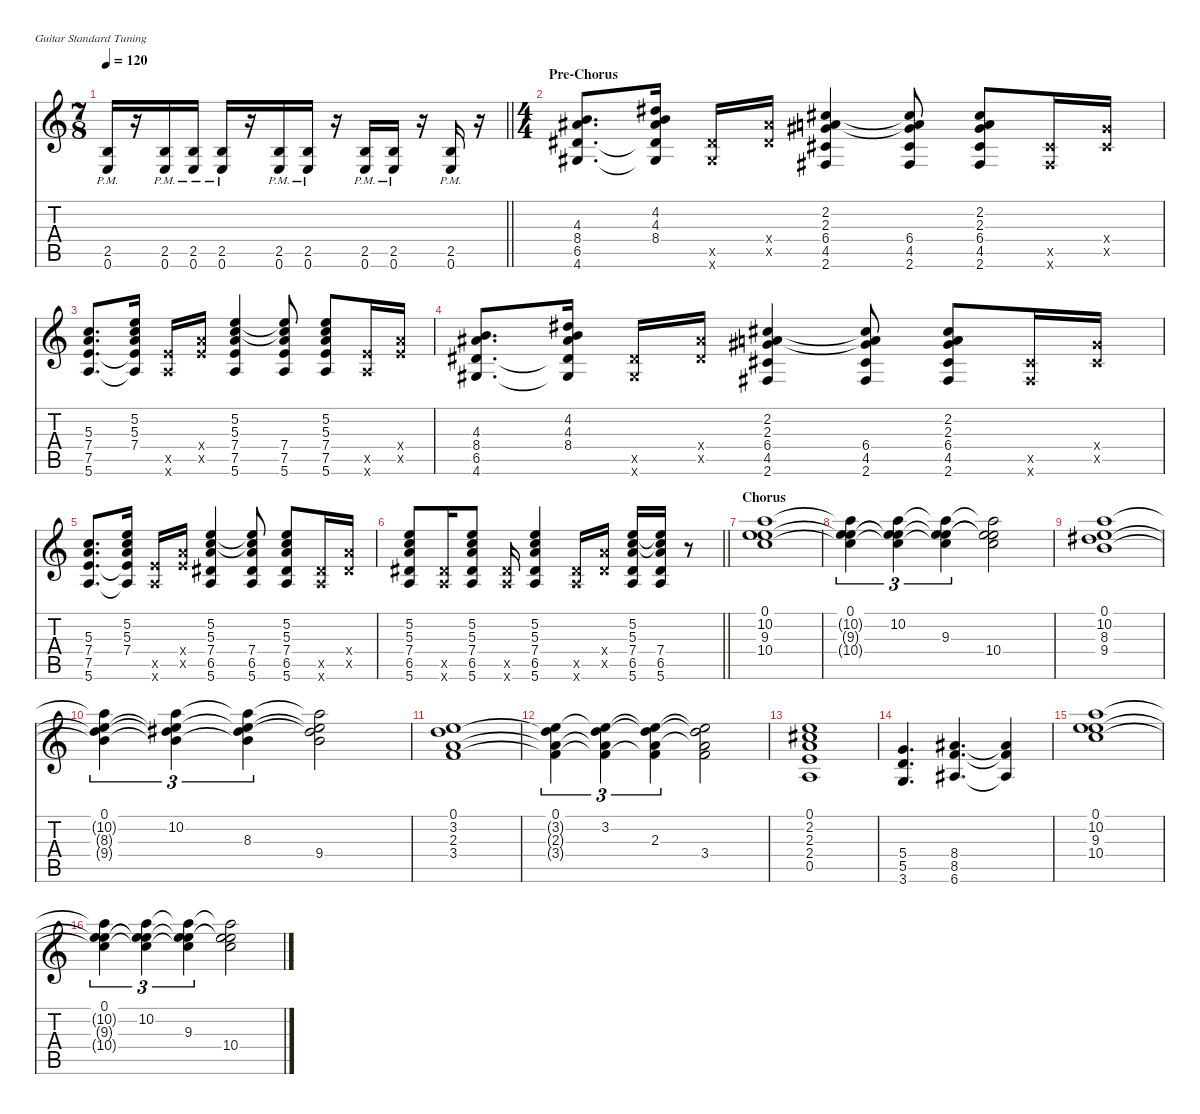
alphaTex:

\defaultSystemsLayout 4
\hideDynamics
\bracketExtendMode nobrackets
\singleTrackTrackNamePolicy hidden
\multiTrackTrackNamePolicy hidden
\firstSystemTrackNameMode fullname
\firstSystemTrackNameOrientation horizontal
\otherSystemsTrackNameOrientation horizontal
\track ("Fredrik Akesson - Electric Guitar 1" "dist.guit.") {instrument distortionguitar}
\staff {score tabs}
\tuning (E4 B3 G3 D3 A2 E2)
\ts (7 8)
\beaming (8 2 2 2 2)
\tempo 120
\clef g2
\barLineRight lightlight
\ks c
(2.5{pm} 0.6{pm}).16{dy ff beam Up} r.16{beam Up} (2.5{pm} 0.6{pm}).16{beam Up} (2.5{pm} 0.6{pm}).16{beam Up} (2.5{pm} 0.6{pm}).16{beam Up} r.16{beam Up} (2.5{pm} 0.6{pm}).16{beam Up} (2.5{pm} 0.6{pm}).16{beam Up} r.16{beam Up} (2.5{pm} 0.6{pm}).16{beam Up} (2.5{pm} 0.6{pm}).16{beam Up} r.16{beam Up} (2.5{pm} 0.6{pm}).16{beam Up} r.16{beam Up} |
\ts (4 4)
\beaming (8 2 2 2 2)
\section ("" "Pre-Chorus")
(4.3 8.4{acc #} 6.5{acc #} 4.6{acc #}).8{d dy mp beam Up} (4.2{acc #} 4.3 8.4{acc #} 6.5{t acc #} 4.6{t acc #}).16{dy f beam Up} (6.5{x acc #} 4.6{x acc #}).16{beam Up} (8.4{x acc #} 6.5{x acc #}).16{beam Up} (2.2{acc #} 2.3 6.4{acc #} 4.5{acc #} 2.6{acc #}).4{dy mp beam Up} (2.2{t acc #} 2.3{t} 6.4{acc #} 4.5{acc #} 2.6{acc #}).8{dy f beam Up} (2.2{acc #} 2.3 6.4{acc #} 4.5{acc #} 2.6{acc #}).8{dy mp beam Up} (4.5{x acc #} 2.6{x acc #}).16{dy f beam Up} (6.4{x acc #} 4.5{x acc #}).16{beam Up} |
(5.3 7.4 7.5 5.6).8{d dy mp beam Up} (5.2 5.3 7.4 7.5{t} 5.6{t}).16{dy f beam Up} (7.5{x} 5.6{x}).16{beam Up} (7.4{x} 7.5{x}).16{beam Up} (5.2 5.3 7.4 7.5 5.6).4{dy mp beam Up} (5.2{t} 5.3{t} 7.4 7.5 5.6).8{dy f beam Up} (5.2 5.3 7.4 7.5 5.6).8{dy mp beam Up} (7.5{x} 5.6{x}).16{dy f beam Up} (7.4{x} 7.5{x}).16{beam Up} |
(4.3 8.4{acc #} 6.5{acc #} 4.6{acc #}).8{d dy mp beam Up} (4.2{acc #} 4.3 8.4{acc #} 6.5{t acc #} 4.6{t acc #}).16{dy f beam Up} (6.5{x acc #} 4.6{x acc #}).16{beam Up} (8.4{x acc #} 6.5{x acc #}).16{beam Up} (2.2{acc #} 2.3 6.4{acc #} 4.5{acc #} 2.6{acc #}).4{dy mp beam Up} (2.2{t acc #} 2.3{t} 6.4{acc #} 4.5{acc #} 2.6{acc #}).8{dy f beam Up} (2.2{acc #} 2.3 6.4{acc #} 4.5{acc #} 2.6{acc #}).8{dy mp beam Up} (4.5{x acc #} 2.6{x acc #}).16{dy f beam Up} (6.4{x acc #} 4.5{x acc #}).16{beam Up} |
(5.3 7.4 7.5 5.6).8{d dy mp beam Up} (5.2 5.3 7.4 7.5{t} 5.6{t}).16{dy f beam Up} (7.5{x} 5.6{x}).16{beam Up} (7.4{x} 7.5{x}).16{beam Up} (5.2 5.3 7.4 6.5{acc #} 5.6).4{dy mp beam Up} (5.2{t} 5.3{t} 7.4 6.5{acc #} 5.6).8{dy f beam Up} (5.2 5.3 7.4 6.5{acc #} 5.6).8{dy mp beam Up} (6.5{x acc #} 5.6{x}).16{dy f beam Up} (7.4{x} 6.5{x acc #}).16{beam Up} |
\barLineRight lightlight
(5.2 5.3 7.4 6.5{acc #} 5.6).8{dy mp beam Up} (6.5{x acc #} 5.6{x}).16{dy f beam Up} (5.2 5.3 7.4 6.5{acc #} 5.6).8{dy mp beam Up} (6.5{x acc #} 5.6{x}).16{dy f beam Up} (5.2 5.3 7.4 6.5{acc #} 5.6).4{dy mp beam Up} (6.5{x acc #} 5.6{x}).16{dy f beam Up} (7.4{x} 6.5{x acc #}).16{beam Up} (5.2 5.3 7.4 6.5{acc #} 5.6).16{dy mp beam Up} (5.2{t} 5.3{t} 7.4 6.5{acc #} 5.6).16{dy f beam Up} r.8{beam Up} |
\section ("" "Chorus")
(0.1 10.2 9.3 10.4).1{dy mp beam Down} |
(0.1 10.2{t} 9.3{t} 10.4{t}).4{tu (3 2) dy f beam Down} (0.1{t} 10.2 9.3{t} 10.4{t}).4{tu (3 2) beam Down} (0.1{t} 10.2{t} 9.3 10.4{t}).4{tu (3 2) beam Down} (0.1{t} 10.2{t} 9.3{t} 10.4).2{beam Down} |
(0.1 10.2 8.3{acc #} 9.4).1{dy mp beam Down} |
(0.1 10.2{t} 8.3{t acc #} 9.4{t}).4{tu (3 2) dy f beam Down} (0.1{t} 10.2 8.3{t acc #} 9.4{t}).4{tu (3 2) beam Down} (0.1{t} 10.2{t} 8.3{acc #} 9.4{t}).4{tu (3 2) beam Down} (0.1{t} 10.2{t} 8.3{t acc #} 9.4).2{beam Down} |
(0.1 3.2 2.3 3.4).1{dy mp beam Down} |
(0.1 3.2{t} 2.3{t} 3.4{t}).4{tu (3 2) dy f beam Down} (0.1{t} 3.2 2.3{t} 3.4{t}).4{tu (3 2) beam Down} (0.1{t} 3.2{t} 2.3 3.4{t}).4{tu (3 2) beam Down} (0.1{t} 3.2{t} 2.3{t} 3.4).2{beam Down} |
(0.1 2.2{acc #} 2.3 2.4 0.5).1{dy mp beam Up} |
(5.4 5.5 3.6).4{d dy f beam Up} (8.4{acc #} 8.5 6.6{acc #}).4{d beam Up} (8.4{t acc #} 8.5{t} 6.6{t acc #}).4{beam Up} |
(0.1 10.2 9.3 10.4).1{dy mp beam Down} |
(0.1 10.2{t} 9.3{t} 10.4{t}).4{tu (3 2) dy f beam Down} (0.1{t} 10.2 9.3{t} 10.4{t}).4{tu (3 2) beam Down} (0.1{t} 10.2{t} 9.3 10.4{t}).4{tu (3 2) beam Down} (0.1{t} 10.2{t} 9.3{t} 10.4).2{beam Down}
